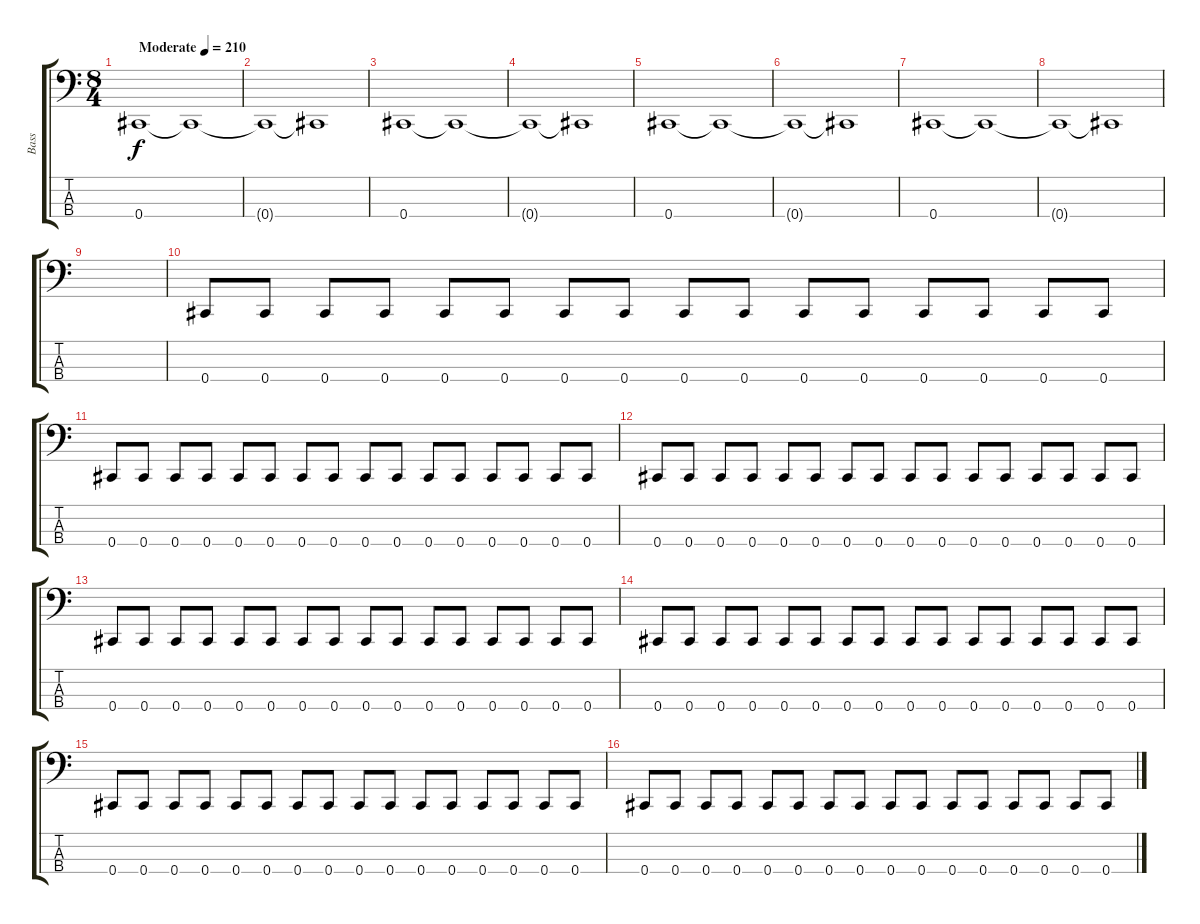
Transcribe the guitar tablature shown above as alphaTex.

\track ("Bass" "Bass") {instrument electricbassfinger}
\staff {score tabs}
\tuning (Gb2 Db2 Ab1 Db1) {hide}
\ts (8 4)
\tempo (210 "Moderate")
\clef f4
\ks c
0.4.1{dy f instrument electricbassfinger} 0.4{t}.1 |
0.4{t}.1 0.4{t}.1 |
0.4.1 0.4{t}.1 |
0.4{t}.1 0.4{t}.1 |
0.4.1 0.4{t}.1 |
0.4{t}.1 0.4{t}.1 |
0.4.1 0.4{t}.1 |
0.4{t}.1 0.4{t}.1 |
|
0.4.8 0.4.8 0.4.8 0.4.8 0.4.8 0.4.8 0.4.8 0.4.8 0.4.8 0.4.8 0.4.8 0.4.8 0.4.8 0.4.8 0.4.8 0.4.8 |
0.4.8 0.4.8 0.4.8 0.4.8 0.4.8 0.4.8 0.4.8 0.4.8 0.4.8 0.4.8 0.4.8 0.4.8 0.4.8 0.4.8 0.4.8 0.4.8 |
0.4.8 0.4.8 0.4.8 0.4.8 0.4.8 0.4.8 0.4.8 0.4.8 0.4.8 0.4.8 0.4.8 0.4.8 0.4.8 0.4.8 0.4.8 0.4.8 |
0.4.8 0.4.8 0.4.8 0.4.8 0.4.8 0.4.8 0.4.8 0.4.8 0.4.8 0.4.8 0.4.8 0.4.8 0.4.8 0.4.8 0.4.8 0.4.8 |
0.4.8 0.4.8 0.4.8 0.4.8 0.4.8 0.4.8 0.4.8 0.4.8 0.4.8 0.4.8 0.4.8 0.4.8 0.4.8 0.4.8 0.4.8 0.4.8 |
0.4.8 0.4.8 0.4.8 0.4.8 0.4.8 0.4.8 0.4.8 0.4.8 0.4.8 0.4.8 0.4.8 0.4.8 0.4.8 0.4.8 0.4.8 0.4.8 |
0.4.8 0.4.8 0.4.8 0.4.8 0.4.8 0.4.8 0.4.8 0.4.8 0.4.8 0.4.8 0.4.8 0.4.8 0.4.8 0.4.8 0.4.8 0.4.8
